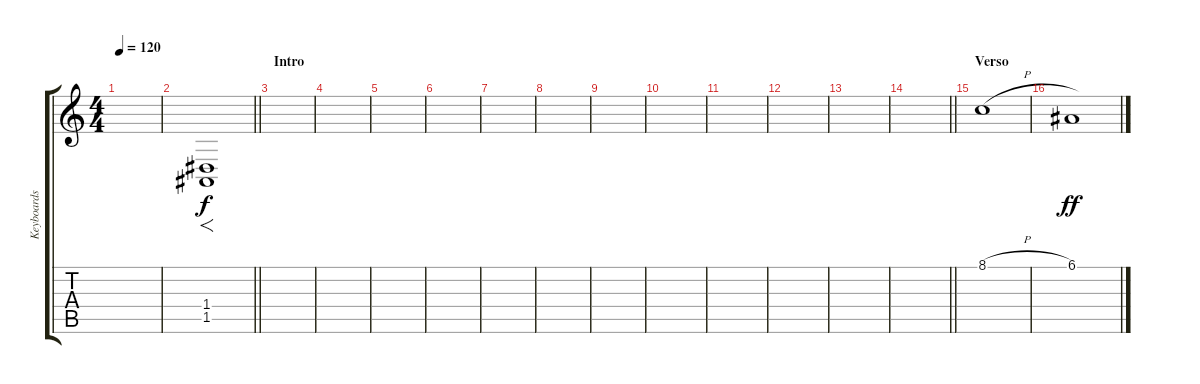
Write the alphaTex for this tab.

\track ("Keyboards" "Keyboards") {instrument pad7halo}
\staff {score tabs}
\tuning (E4 B3 G3 D3 A2 E2) {hide}
\ts (4 4)
\tempo 120
\clef g2
\ks c
|
\barLineRight lightlight
(1.4 1.5).1{f} |
\section ("" "Intro")
|
|
|
|
|
|
|
|
|
|
|
\barLineRight lightlight
|
\section ("" "Verso")
8.1{h}.1{dy f volume 8 instrument pad4choir} |
6.1{h}.1{dy ff}
